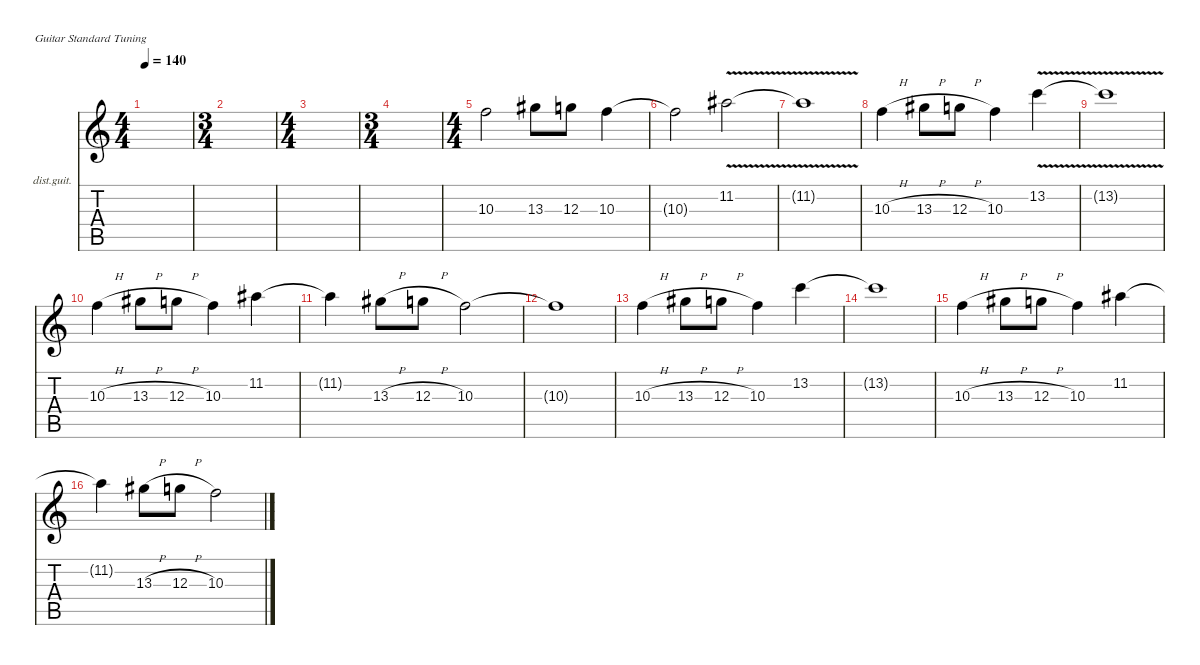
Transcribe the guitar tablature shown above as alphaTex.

\defaultSystemsLayout 4
\hideDynamics
\bracketExtendMode nobrackets
\firstSystemTrackNameOrientation horizontal
\otherSystemsTrackNameOrientation horizontal
\track ("Distortion Guitar" "dist.guit.") {solo instrument distortionguitar}
\staff {score tabs}
\tuning (E4 B3 G3 D3 A2 E2)
\ts (4 4)
\tempo 140
\clef g2
\ks c
|
\ts (3 4)
\beaming (8 2 2 2)
|
\ts (4 4)
\beaming (8 2 2 2 2)
|
\ts (3 4)
\beaming (8 2 2 2)
|
\ts (4 4)
\beaming (8 2 2 2 2)
10.3.2 13.3{acc #}.8 12.3.8 10.3.4 |
10.3{t}.2 11.2{v acc #}.2 |
11.2{v t acc #}.1 |
10.3{h}.4 13.3{h acc #}.8 12.3{h}.8 10.3.4 13.2{v}.4 |
13.2{v t}.1 |
10.3{h}.4 13.3{h acc #}.8 12.3{h}.8 10.3.4 11.2{acc #}.4 |
11.2{t acc #}.4 13.3{h acc #}.8 12.3{h}.8 10.3.2 |
10.3{t}.1 |
10.3{h}.4 13.3{h acc #}.8 12.3{h}.8 10.3.4 13.2.4 |
13.2{t}.1 |
10.3{h}.4 13.3{h acc #}.8 12.3{h}.8 10.3.4 11.2{acc #}.4 |
11.2{t acc #}.4 13.3{h acc #}.8 12.3{h}.8 10.3.2
